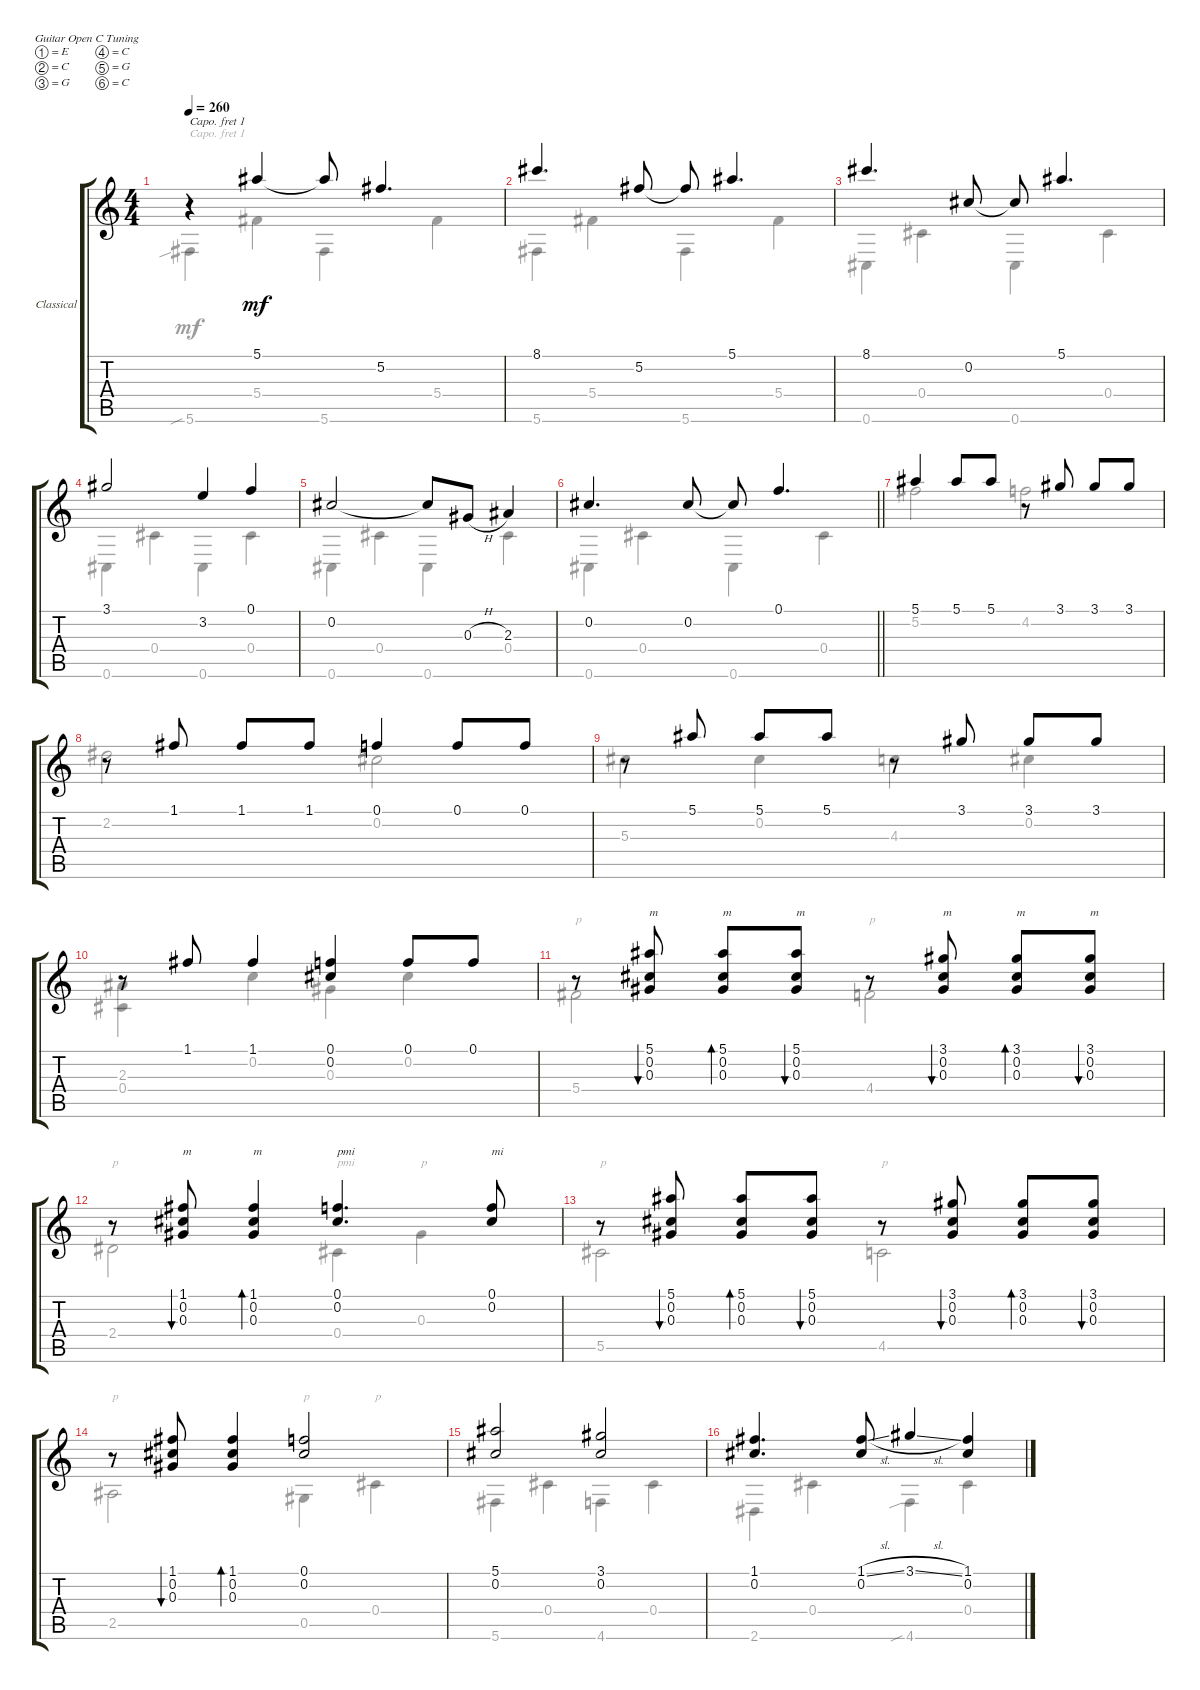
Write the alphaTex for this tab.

\defaultSystemsLayout 4
\bracketExtendMode groupsimilarinstruments
\firstSystemTrackNameOrientation horizontal
\otherSystemsTrackNameOrientation horizontal
\track ("Classical Guitar" "Classical ") {instrument acousticguitarsteel}
\staff {score tabs}
\capo 1
\tuning (E4 C4 G3 C3 G2 C2)
\voice
\ts (4 4)
\tempo 260
\clef g2
\ks c
r.4{dy mf} 5.1.4 5.1{t}.8 5.2.4{d} |
8.1.4{d} 5.2.8 5.2{t}.8 5.1.4{d} |
8.1.4{d} 0.2.8 0.2{t}.8 5.1.4{d} |
3.1.2 3.2.4 0.1.4 |
0.2.2 0.2{t}.8 0.3{h}.8 2.3.4 |
\barLineRight lightlight
0.2.4{d} 0.2.8 0.2{t}.8 0.1.4{d} |
5.1.4 5.1.8 5.1.8 r.8 3.1.8 3.1.8 3.1.8 |
r.8 1.1.8 1.1.8 1.1.8 0.1.4 0.1.8 0.1.8 |
r.8 5.1.8 5.1.8 5.1.8 r.8 3.1.8 3.1.8 3.1.8 |
r.8 1.1.8 1.1.4 (0.1 0.2).4 0.1.8 0.1.8 |
r.8 (5.1 0.2 0.3).8{bu 30 txt "m"} (5.1 0.2 0.3).8{bd 30 txt "m"} (5.1 0.2 0.3).8{bu 30 txt "m"} r.8 (0.3 0.2 3.1).8{bu 30 txt "m"} (3.1 0.2 0.3).8{bd 30 txt "m"} (3.1 0.2 0.3).8{bu 30 txt "m"} |
r.8 (1.1 0.2 0.3).8{bu 30 txt "m"} (0.3 0.2 1.1).4{bd 30 txt "m"} (0.1 0.2).4{d txt "pmi"} (0.2 0.1).8{txt "mi"} |
r.8 (5.1 0.2 0.3).8{bu 30} (5.1 0.2 0.3).8{bd 30} (5.1 0.2 0.3).8{bu 30} r.8 (0.3 0.2 3.1).8{bu 30} (3.1 0.2 0.3).8{bd 30} (3.1 0.2 0.3).8{bu 30} |
r.8 (1.1 0.2 0.3).8{bu 30} (0.3 0.2 1.1).4{bd 30} (0.1 0.2).2 |
(5.1 0.2).2 (0.2 3.1).2 |
(1.1 0.2).4{d} (0.2 1.1{sl}).8 3.1{sl}.4 (1.1 0.2).4
\voice
\clef g2
\ottava regular
\simile none
\ks c
5.6{sib}.4{dy mf} 5.4.4 5.6.4 5.4.4 |
5.6.4 5.4.4 5.6.4 5.4.4 |
0.6.4 0.4.4 0.6.4 0.4.4 |
0.6.4 0.4.4 0.6.4 0.4.4 |
0.6.4 0.4.4 0.6.4 0.4.4 |
\barLineRight lightlight
0.6.4 0.4.4 0.6.4 0.4.4 |
5.2.2 4.2.2 |
2.2.2 0.2.2 |
5.3.4 0.2.4 4.3.4 0.2.4 |
(2.3 0.4).4 0.2.4 0.3.4 0.2.4 |
5.4.2{txt "p"} 4.4.2{txt "p"} |
2.4.2{txt "p"} 0.4.4{txt "pmi"} 0.3.4{txt "p"} |
5.5.2{txt "p"} 4.5.2{txt "p"} |
2.5.2{txt "p"} 0.5.4{txt "p"} 0.4.4{txt "p"} |
5.6.4 0.4.4 4.6.4 0.4.4 |
2.6.4 0.4.4 4.6{sib}.4 0.4.4
